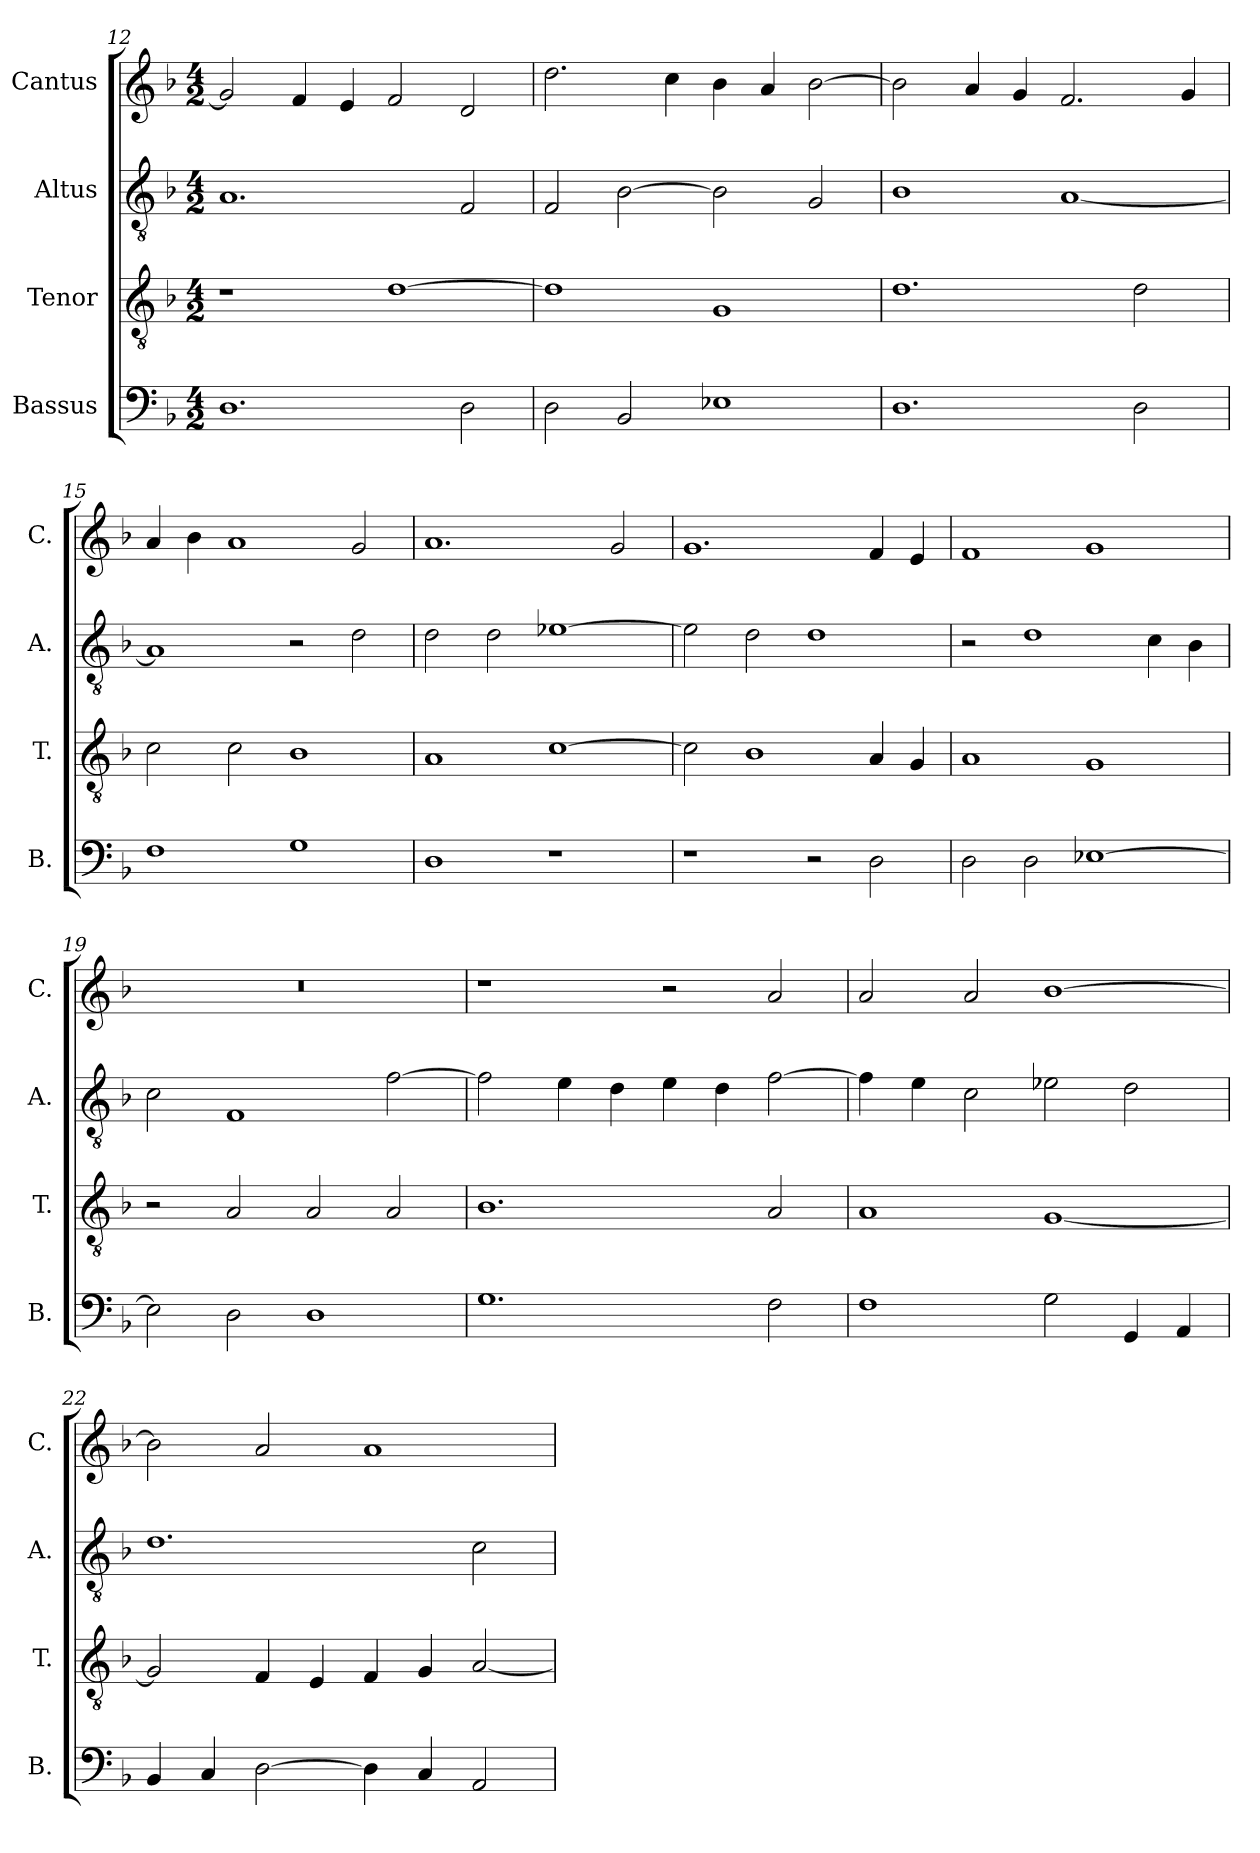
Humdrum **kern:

**kern	**kern	**kern	**kern
*part4	*part3	*part2	*part1
*staff4	*staff3	*staff2	*staff1
*I"Bassus	*I"Tenor	*I"Altus	*I"Cantus
*I'B.	*I'T.	*I'A.	*I'C.
*clefF4	*clefGv2	*clefGv2	*clefG2
*k[b-]	*k[b-]	*k[b-]	*k[b-]
*M4/2	*M4/2	*M4/2	*M4/2
=12	=12	=12	=12
1.D	1r	1.A	2g/]
.	.	.	4f/
.	.	.	4e/
.	[1d	.	2f/
2D\	.	2F/	2d/
=13	=13	=13	=13
2D\	1d]	2F/	2.dd\
2BB-/	.	[2B-\	.
.	.	.	4cc\
1E-X	1G	2B-\]	4b-\
.	.	.	4a/
.	.	2G/	[2b-\
=14	=14	=14	=14
1.D	1.d	1B-	2b-\]
.	.	.	4a/
.	.	.	4g/
.	.	[1A	2.f/
2D\	2d\	.	.
.	.	.	4g/
=15	=15	=15	=15
1F	2c\	1A]	4a/
.	.	.	4b-\
.	2c\	.	1a
1G	1B-	2r	.
.	.	2d\	2g/
!!LO:PB:g=z
=16	=16	=16	=16
1D	1A	2d\	1.a
.	.	2d\	.
1r	[1c	[1e-X	.
.	.	.	2g/
=17	=17	=17	=17
1r	2c\]	2e-\]	1.g
.	1B-	2d\	.
2r	.	1d	.
2D\	4A/	.	4f/
.	4G/	.	4e/
=18	=18	=18	=18
2D\	1A	2r	1f
2D\	.	1d	.
[1E-X	1G	.	1g
.	.	4c\	.
.	.	4B-\	.
=19	=19	=19	=19
2E-\]	2r	2c\	0r
2D\	2A/	1F	.
1D	2A/	.	.
.	2A/	[2f\	.
=20	=20	=20	=20
1.G	1.B-	2f\]	1r
.	.	4e\	.
.	.	4d\	.
.	.	4e\	2r
.	.	4d\	.
2F\	2A/	[2f\	2a/
!!LO:LB:g=z
=21	=21	=21	=21
1F	1A	4f\]	2a/
.	.	4e\	.
.	.	2c\	2a/
2G\	[1G	2e-X\	[1b-
4GG/	.	2d\	.
4AA/	.	.	.
=22	=22	=22	=22
4BB-/	2G/]	1.d	2b-\]
4C/	.	.	.
[2D\	4F/	.	2a/
.	4E/	.	.
4D\]	4F/	.	1a
4C/	4G/	.	.
2AA/	[2A/	2c\	.
=	=	=	=
*-	*-	*-	*-
